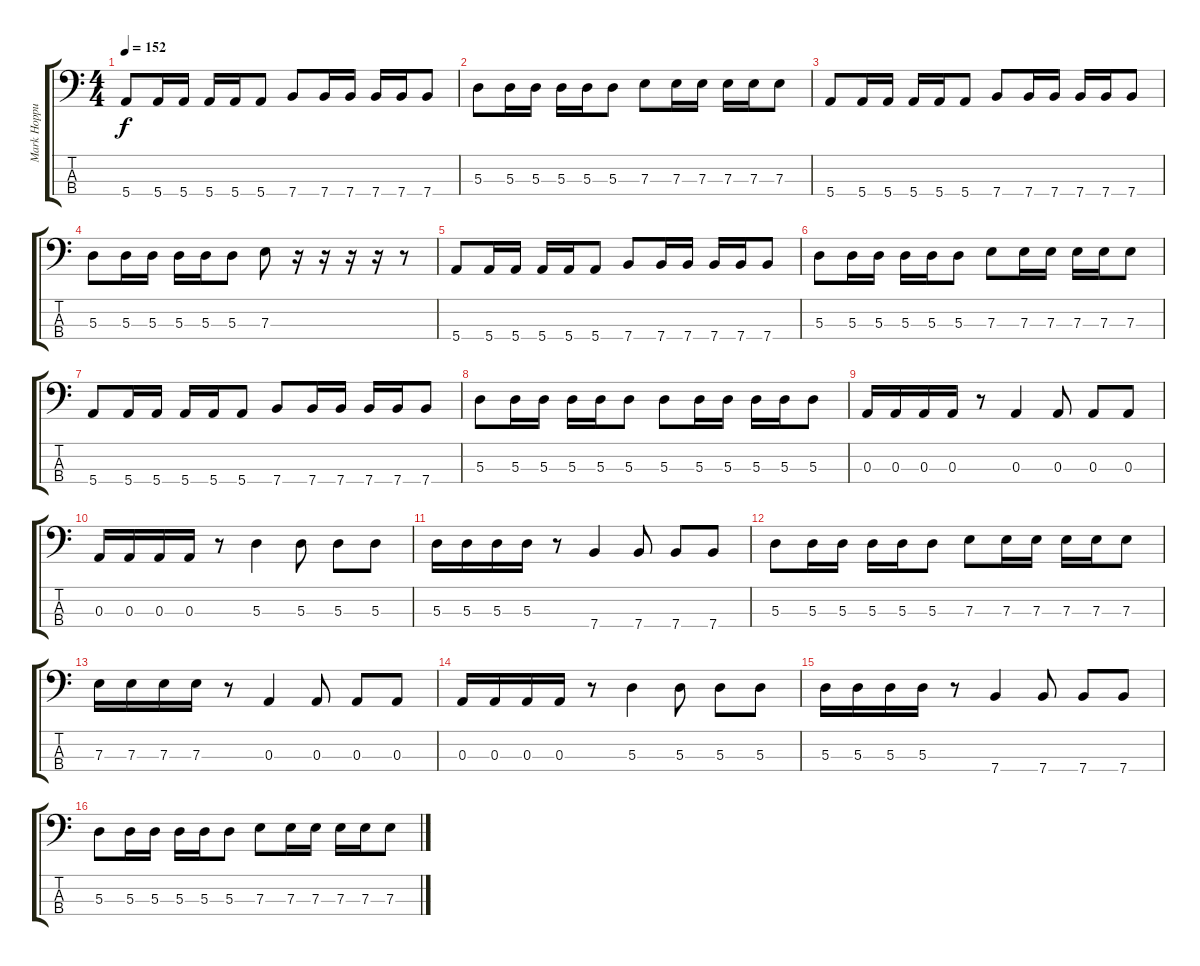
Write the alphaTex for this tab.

\track ("Mark Hoppus (Bass)" "Mark Hoppu") {instrument electricbasspick}
\staff {score tabs}
\tuning (G2 D2 A1 E1) {hide}
\ts (4 4)
\tempo 152
\clef f4
\ks c
5.4.8{dy f} 5.4.16 5.4.16 5.4.16 5.4.16 5.4.8 7.4.8 7.4.16 7.4.16 7.4.16 7.4.16 7.4.8 |
5.3.8 5.3.16 5.3.16 5.3.16 5.3.16 5.3.8 7.3.8 7.3.16 7.3.16 7.3.16 7.3.16 7.3.8 |
5.4.8 5.4.16 5.4.16 5.4.16 5.4.16 5.4.8 7.4.8 7.4.16 7.4.16 7.4.16 7.4.16 7.4.8 |
5.3.8 5.3.16 5.3.16 5.3.16 5.3.16 5.3.8 7.3.8 r.16 r.16 r.16 r.16 r.8 |
5.4.8 5.4.16 5.4.16 5.4.16 5.4.16 5.4.8 7.4.8 7.4.16 7.4.16 7.4.16 7.4.16 7.4.8 |
5.3.8 5.3.16 5.3.16 5.3.16 5.3.16 5.3.8 7.3.8 7.3.16 7.3.16 7.3.16 7.3.16 7.3.8 |
5.4.8 5.4.16 5.4.16 5.4.16 5.4.16 5.4.8 7.4.8 7.4.16 7.4.16 7.4.16 7.4.16 7.4.8 |
5.3.8 5.3.16 5.3.16 5.3.16 5.3.16 5.3.8 5.3.8 5.3.16 5.3.16 5.3.16 5.3.16 5.3.8 |
0.3.16 0.3.16 0.3.16 0.3.16 r.8 0.3.4 0.3.8 0.3.8 0.3.8 |
0.3.16 0.3.16 0.3.16 0.3.16 r.8 5.3.4 5.3.8 5.3.8 5.3.8 |
5.3.16 5.3.16 5.3.16 5.3.16 r.8 7.4.4 7.4.8 7.4.8 7.4.8 |
5.3.8 5.3.16 5.3.16 5.3.16 5.3.16 5.3.8 7.3.8 7.3.16 7.3.16 7.3.16 7.3.16 7.3.8 |
7.3.16 7.3.16 7.3.16 7.3.16 r.8 0.3.4 0.3.8 0.3.8 0.3.8 |
0.3.16 0.3.16 0.3.16 0.3.16 r.8 5.3.4 5.3.8 5.3.8 5.3.8 |
5.3.16 5.3.16 5.3.16 5.3.16 r.8 7.4.4 7.4.8 7.4.8 7.4.8 |
5.3.8 5.3.16 5.3.16 5.3.16 5.3.16 5.3.8 7.3.8 7.3.16 7.3.16 7.3.16 7.3.16 7.3.8
